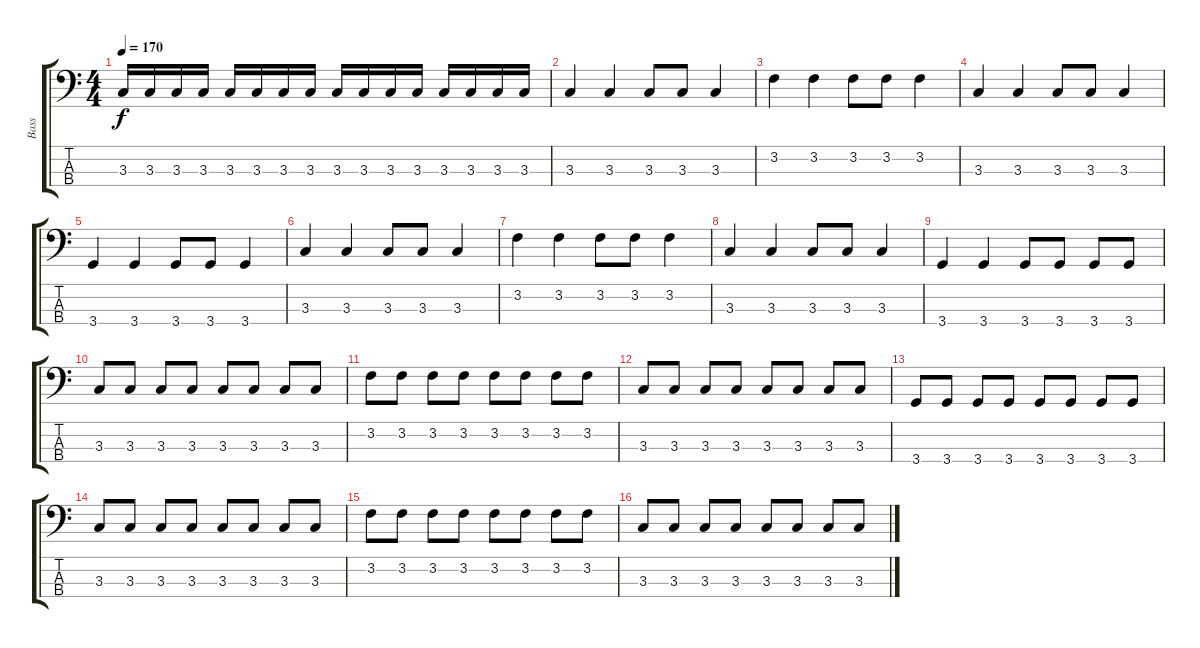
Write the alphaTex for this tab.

\track ("Bass" "Bass") {instrument electricbassfinger}
\staff {score tabs}
\tuning (G2 D2 A1 E1) {hide}
\ts (4 4)
\tempo 170
\clef f4
\ks c
3.3.16{dy f} 3.3.16 3.3.16 3.3.16 3.3.16 3.3.16 3.3.16 3.3.16 3.3.16 3.3.16 3.3.16 3.3.16 3.3.16 3.3.16 3.3.16 3.3.16 |
3.3.4 3.3.4 3.3.8 3.3.8 3.3.4 |
3.2.4 3.2.4 3.2.8 3.2.8 3.2.4 |
3.3.4 3.3.4 3.3.8 3.3.8 3.3.4 |
3.4.4 3.4.4 3.4.8 3.4.8 3.4.4 |
3.3.4 3.3.4 3.3.8 3.3.8 3.3.4 |
3.2.4 3.2.4 3.2.8 3.2.8 3.2.4 |
3.3.4 3.3.4 3.3.8 3.3.8 3.3.4 |
3.4.4 3.4.4 3.4.8 3.4.8 3.4.8 3.4.8 |
3.3.8 3.3.8 3.3.8 3.3.8 3.3.8 3.3.8 3.3.8 3.3.8 |
3.2.8 3.2.8 3.2.8 3.2.8 3.2.8 3.2.8 3.2.8 3.2.8 |
3.3.8 3.3.8 3.3.8 3.3.8 3.3.8 3.3.8 3.3.8 3.3.8 |
3.4.8 3.4.8 3.4.8 3.4.8 3.4.8 3.4.8 3.4.8 3.4.8 |
3.3.8 3.3.8 3.3.8 3.3.8 3.3.8 3.3.8 3.3.8 3.3.8 |
3.2.8 3.2.8 3.2.8 3.2.8 3.2.8 3.2.8 3.2.8 3.2.8 |
3.3.8 3.3.8 3.3.8 3.3.8 3.3.8 3.3.8 3.3.8 3.3.8
